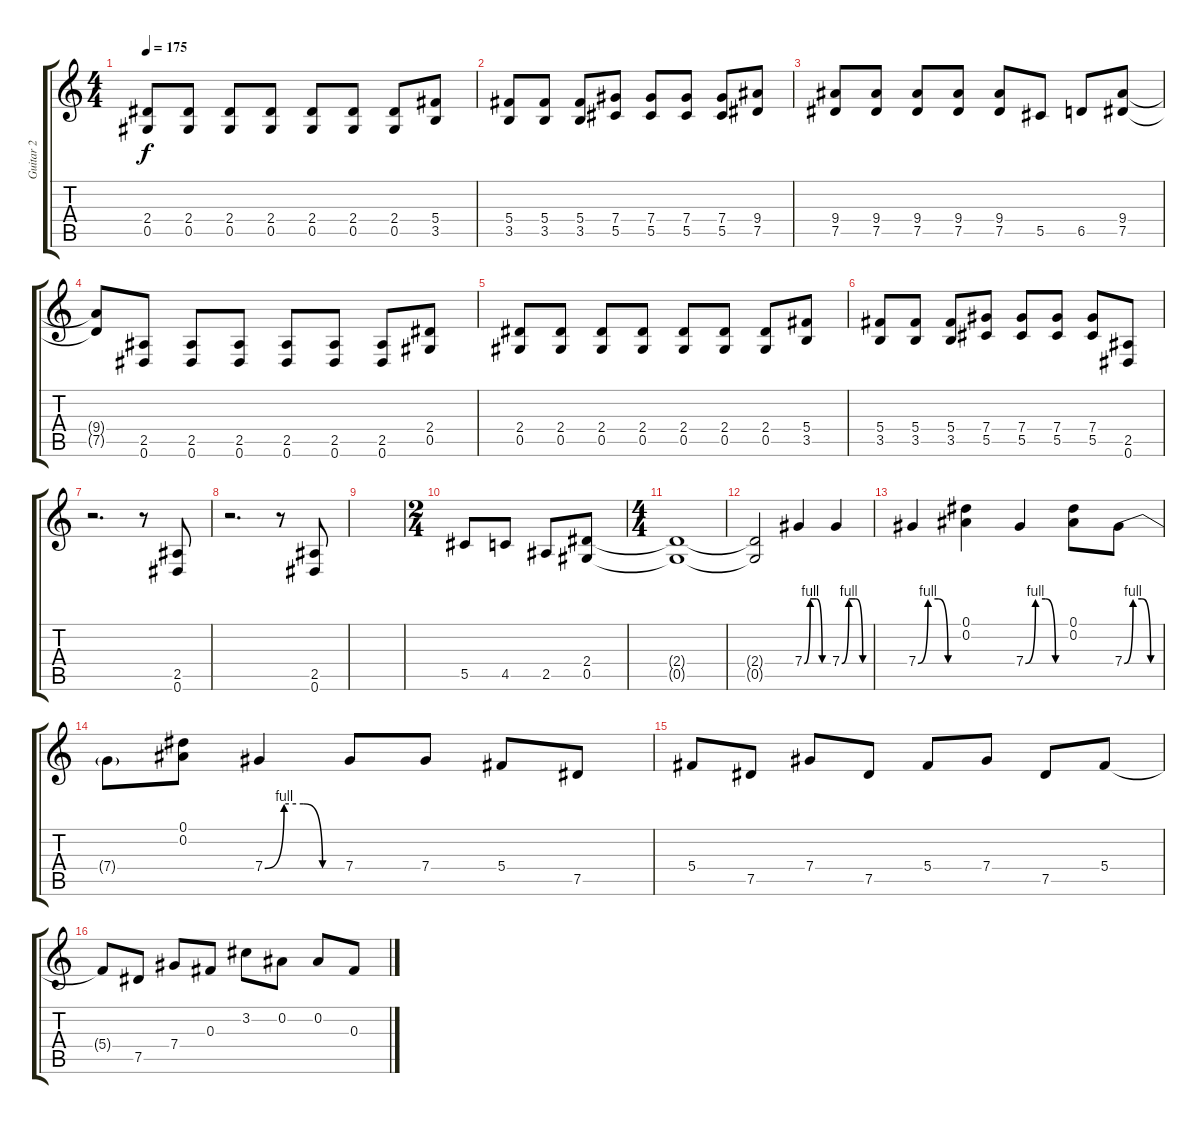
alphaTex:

\track ("Guitar 2" "Guitar 2") {instrument distortionguitar}
\staff {score tabs}
\tuning (Eb4 Bb3 Gb3 Db3 Ab2 Eb2) {hide}
\ts (4 4)
\tempo 175
\clef g2
\ks c
(2.4 0.5).8{dy f} (2.4 0.5).8 (2.4 0.5).8 (2.4 0.5).8 (2.4 0.5).8 (2.4 0.5).8 (2.4 0.5).8 (5.4 3.5).8 |
(5.4 3.5).8 (5.4 3.5).8 (5.4 3.5).8 (7.4 5.5).8 (7.4 5.5).8 (7.4 5.5).8 (7.4 5.5).8 (9.4 7.5).8 |
(9.4 7.5).8 (9.4 7.5).8 (9.4 7.5).8 (9.4 7.5).8 (9.4 7.5).8 5.5.8 6.5.8 (9.4 7.5).8 |
(9.4{t} 7.5{t}).8 (2.5 0.6).8 (2.5 0.6).8 (2.5 0.6).8 (2.5 0.6).8 (2.5 0.6).8 (2.5 0.6).8 (2.4 0.5).8 |
(2.4 0.5).8 (2.4 0.5).8 (2.4 0.5).8 (2.4 0.5).8 (2.4 0.5).8 (2.4 0.5).8 (2.4 0.5).8 (5.4 3.5).8 |
(5.4 3.5).8 (5.4 3.5).8 (5.4 3.5).8 (7.4 5.5).8 (7.4 5.5).8 (7.4 5.5).8 (7.4 5.5).8 (2.5 0.6).8 |
r.2{d} r.8 (2.5 0.6).8 |
r.2{d} r.8 (2.5 0.6).8 |
|
\ts (2 4)
5.5.8 4.5.8 2.5.8 (2.4 0.5).8 |
\ts (4 4)
(2.4{t} 0.5{t}).1 |
(2.4{t} 0.5{t}).2 7.4{be (custom 0 0 15 4 30 4 45 0 60 0)}.4 7.4{be (custom 0 0 15 4 30 4 45 0 60 0)}.4 |
7.4{be (custom 0 0 15 4 30 4 45 0 60 0)}.4 (0.1 0.2).4 7.4{be (custom 0 0 15 4 30 4 45 0 60 0)}.4 (0.1 0.2).8 7.4{be (custom 0 0 15 4 30 4 45 0 60 0)}.8 |
7.4{t}.8 (0.1 0.2).8 7.4{be (custom 0 0 15 4 30 4 45 0 60 0)}.4 7.4.8 7.4.8 5.4.8 7.5.8 |
5.4.8 7.5.8 7.4.8 7.5.8 5.4.8 7.4.8 7.5.8 5.4.8 |
5.4{t}.8 7.5.8 7.4.8 0.3.8 3.2.8 0.2.8 0.2.8 0.3.8
